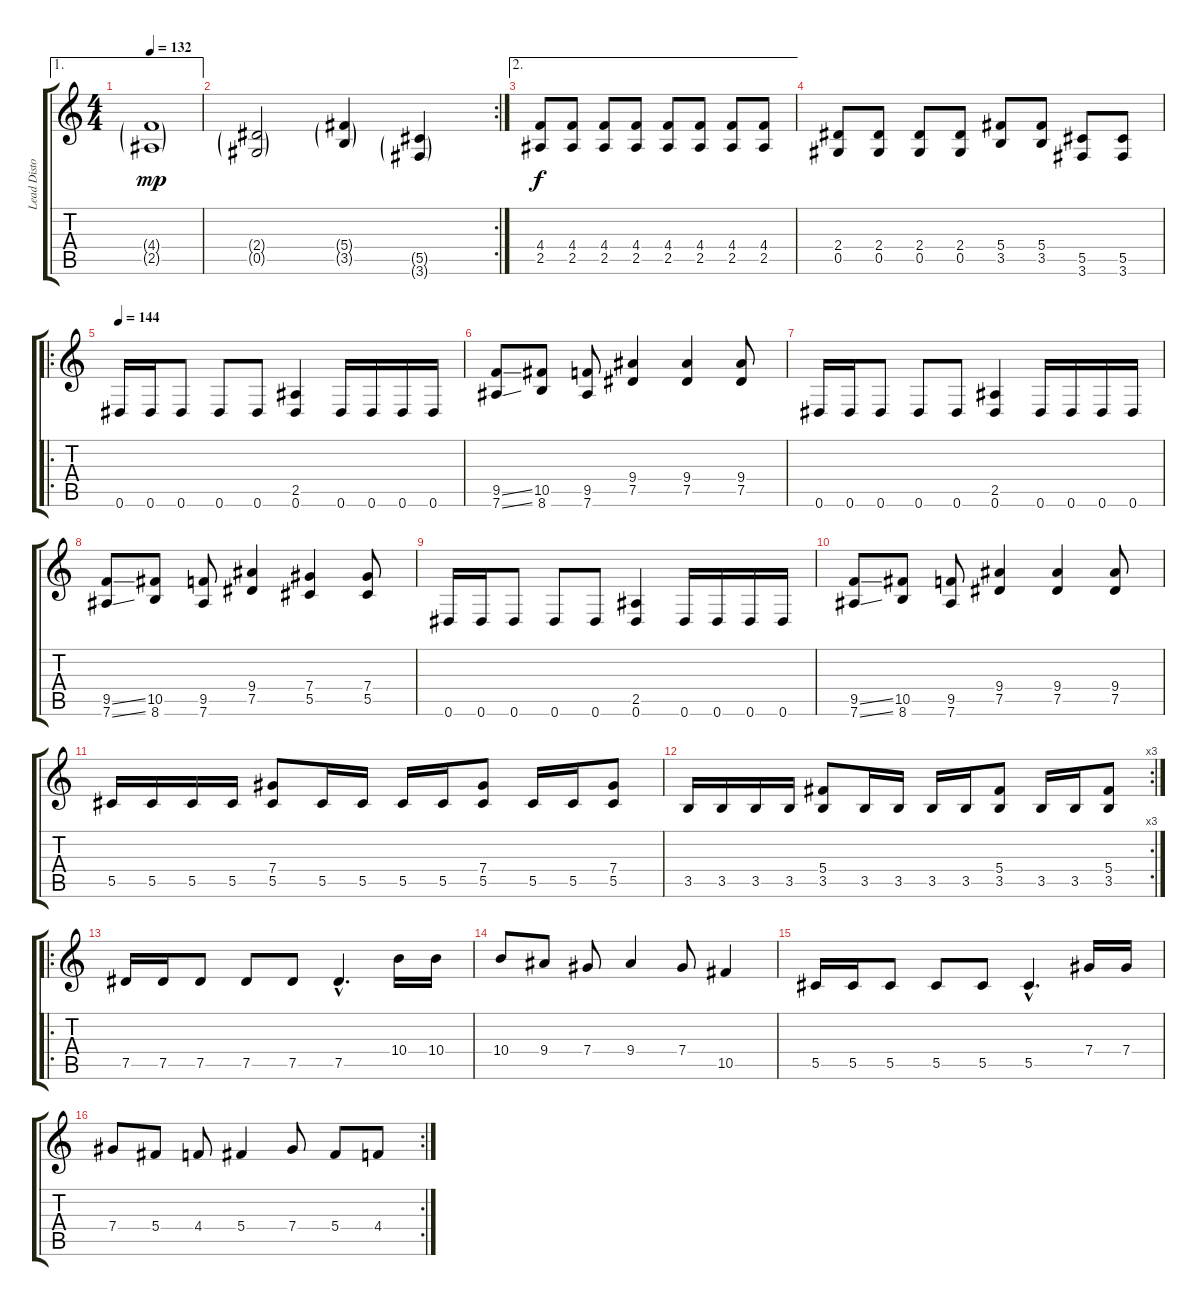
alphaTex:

\track ("Lead Distortion" "Lead Disto") {instrument overdrivenguitar}
\staff {score tabs}
\tuning (Eb4 Bb3 Gb3 Db3 Ab2 Eb2) {hide}
\ae 1
\ts (4 4)
\tempo 132
\clef g2
\ks c
(4.4{g} 2.5{g}).1{dy mp} |
\rc 2
(2.4{g} 0.5{g}).2 (5.4{g} 3.5{g}).4 (5.5{g} 3.6{g}).4 |
\ae 2
(4.4 2.5).8{dy f} (4.4 2.5).8 (4.4 2.5).8 (4.4 2.5).8 (4.4 2.5).8 (4.4 2.5).8 (4.4 2.5).8 (4.4 2.5).8 |
(2.4 0.5).8 (2.4 0.5).8 (2.4 0.5).8 (2.4 0.5).8 (5.4 3.5).8 (5.4 3.5).8 (5.5 3.6).8 (5.5 3.6).8 |
\ro
\tempo 144
0.6.16 0.6.16 0.6.8 0.6.8 0.6.8 (2.5 0.6).4 0.6.16 0.6.16 0.6.16 0.6.16 |
(9.5{ss} 7.6{ss}).8 (10.5 8.6).8 (9.5 7.6).8 (9.4 7.5).4 (9.4 7.5).4 (9.4 7.5).8 |
0.6.16 0.6.16 0.6.8 0.6.8 0.6.8 (2.5 0.6).4 0.6.16 0.6.16 0.6.16 0.6.16 |
(9.5{ss} 7.6{ss}).8 (10.5 8.6).8 (9.5 7.6).8 (9.4 7.5).4 (7.4 5.5).4 (7.4 5.5).8 |
0.6.16 0.6.16 0.6.8 0.6.8 0.6.8 (2.5 0.6).4 0.6.16 0.6.16 0.6.16 0.6.16 |
(9.5{ss} 7.6{ss}).8 (10.5 8.6).8 (9.5 7.6).8 (9.4 7.5).4 (9.4 7.5).4 (9.4 7.5).8 |
5.5.16 5.5.16 5.5.16 5.5.16 (7.4 5.5).8 5.5.16 5.5.16 5.5.16 5.5.16 (7.4 5.5).8 5.5.16 5.5.16 (7.4 5.5).8 |
\rc 3
3.5.16 3.5.16 3.5.16 3.5.16 (5.4 3.5).8 3.5.16 3.5.16 3.5.16 3.5.16 (5.4 3.5).8 3.5.16 3.5.16 (5.4 3.5).8 |
\ro
7.5.16 7.5.16 7.5.8 7.5.8 7.5.8 7.5{hac}.4{d} 10.4.16 10.4.16 |
10.4.8 9.4.8 7.4.8 9.4.4 7.4.8 10.5.4 |
5.5.16 5.5.16 5.5.8 5.5.8 5.5.8 5.5{hac}.4{d} 7.4.16 7.4.16 |
\rc 2
7.4.8 5.4.8 4.4.8 5.4.4 7.4.8 5.4.8 4.4.8
